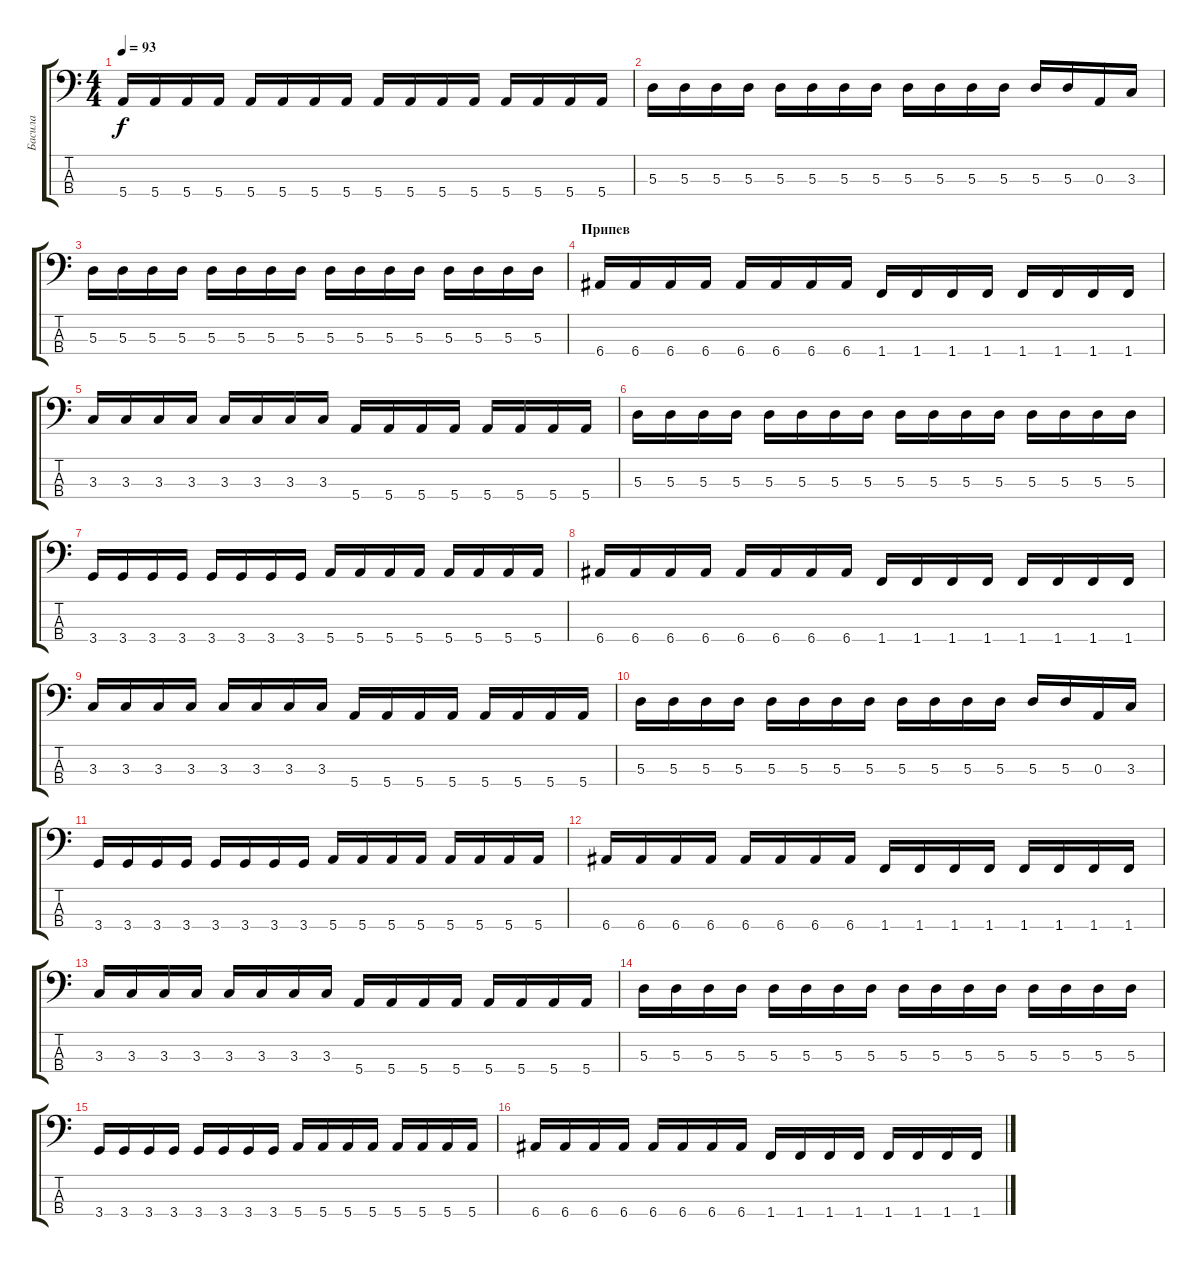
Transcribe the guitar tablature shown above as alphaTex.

\track ("Басила" "Басила") {instrument electricbassfinger}
\staff {score tabs}
\tuning (G2 D2 A1 E1) {hide}
\ts (4 4)
\tempo 93
\clef f4
\ks c
5.4.16{dy f} 5.4.16 5.4.16 5.4.16 5.4.16 5.4.16 5.4.16 5.4.16 5.4.16 5.4.16 5.4.16 5.4.16 5.4.16 5.4.16 5.4.16 5.4.16 |
5.3.16 5.3.16 5.3.16 5.3.16 5.3.16 5.3.16 5.3.16 5.3.16 5.3.16 5.3.16 5.3.16 5.3.16 5.3.16 5.3.16 0.3.16 3.3.16 |
5.3.16 5.3.16 5.3.16 5.3.16 5.3.16 5.3.16 5.3.16 5.3.16 5.3.16 5.3.16 5.3.16 5.3.16 5.3.16 5.3.16 5.3.16 5.3.16 |
\section ("" "Припев")
6.4.16 6.4.16 6.4.16 6.4.16 6.4.16 6.4.16 6.4.16 6.4.16 1.4.16 1.4.16 1.4.16 1.4.16 1.4.16 1.4.16 1.4.16 1.4.16 |
3.3.16 3.3.16 3.3.16 3.3.16 3.3.16 3.3.16 3.3.16 3.3.16 5.4.16 5.4.16 5.4.16 5.4.16 5.4.16 5.4.16 5.4.16 5.4.16 |
5.3.16 5.3.16 5.3.16 5.3.16 5.3.16 5.3.16 5.3.16 5.3.16 5.3.16 5.3.16 5.3.16 5.3.16 5.3.16 5.3.16 5.3.16 5.3.16 |
3.4.16 3.4.16 3.4.16 3.4.16 3.4.16 3.4.16 3.4.16 3.4.16 5.4.16 5.4.16 5.4.16 5.4.16 5.4.16 5.4.16 5.4.16 5.4.16 |
6.4.16 6.4.16 6.4.16 6.4.16 6.4.16 6.4.16 6.4.16 6.4.16 1.4.16 1.4.16 1.4.16 1.4.16 1.4.16 1.4.16 1.4.16 1.4.16 |
3.3.16 3.3.16 3.3.16 3.3.16 3.3.16 3.3.16 3.3.16 3.3.16 5.4.16 5.4.16 5.4.16 5.4.16 5.4.16 5.4.16 5.4.16 5.4.16 |
5.3.16 5.3.16 5.3.16 5.3.16 5.3.16 5.3.16 5.3.16 5.3.16 5.3.16 5.3.16 5.3.16 5.3.16 5.3.16 5.3.16 0.3.16 3.3.16 |
3.4.16 3.4.16 3.4.16 3.4.16 3.4.16 3.4.16 3.4.16 3.4.16 5.4.16 5.4.16 5.4.16 5.4.16 5.4.16 5.4.16 5.4.16 5.4.16 |
6.4.16 6.4.16 6.4.16 6.4.16 6.4.16 6.4.16 6.4.16 6.4.16 1.4.16 1.4.16 1.4.16 1.4.16 1.4.16 1.4.16 1.4.16 1.4.16 |
3.3.16 3.3.16 3.3.16 3.3.16 3.3.16 3.3.16 3.3.16 3.3.16 5.4.16 5.4.16 5.4.16 5.4.16 5.4.16 5.4.16 5.4.16 5.4.16 |
5.3.16 5.3.16 5.3.16 5.3.16 5.3.16 5.3.16 5.3.16 5.3.16 5.3.16 5.3.16 5.3.16 5.3.16 5.3.16 5.3.16 5.3.16 5.3.16 |
3.4.16 3.4.16 3.4.16 3.4.16 3.4.16 3.4.16 3.4.16 3.4.16 5.4.16 5.4.16 5.4.16 5.4.16 5.4.16 5.4.16 5.4.16 5.4.16 |
6.4.16 6.4.16 6.4.16 6.4.16 6.4.16 6.4.16 6.4.16 6.4.16 1.4.16 1.4.16 1.4.16 1.4.16 1.4.16 1.4.16 1.4.16 1.4.16
